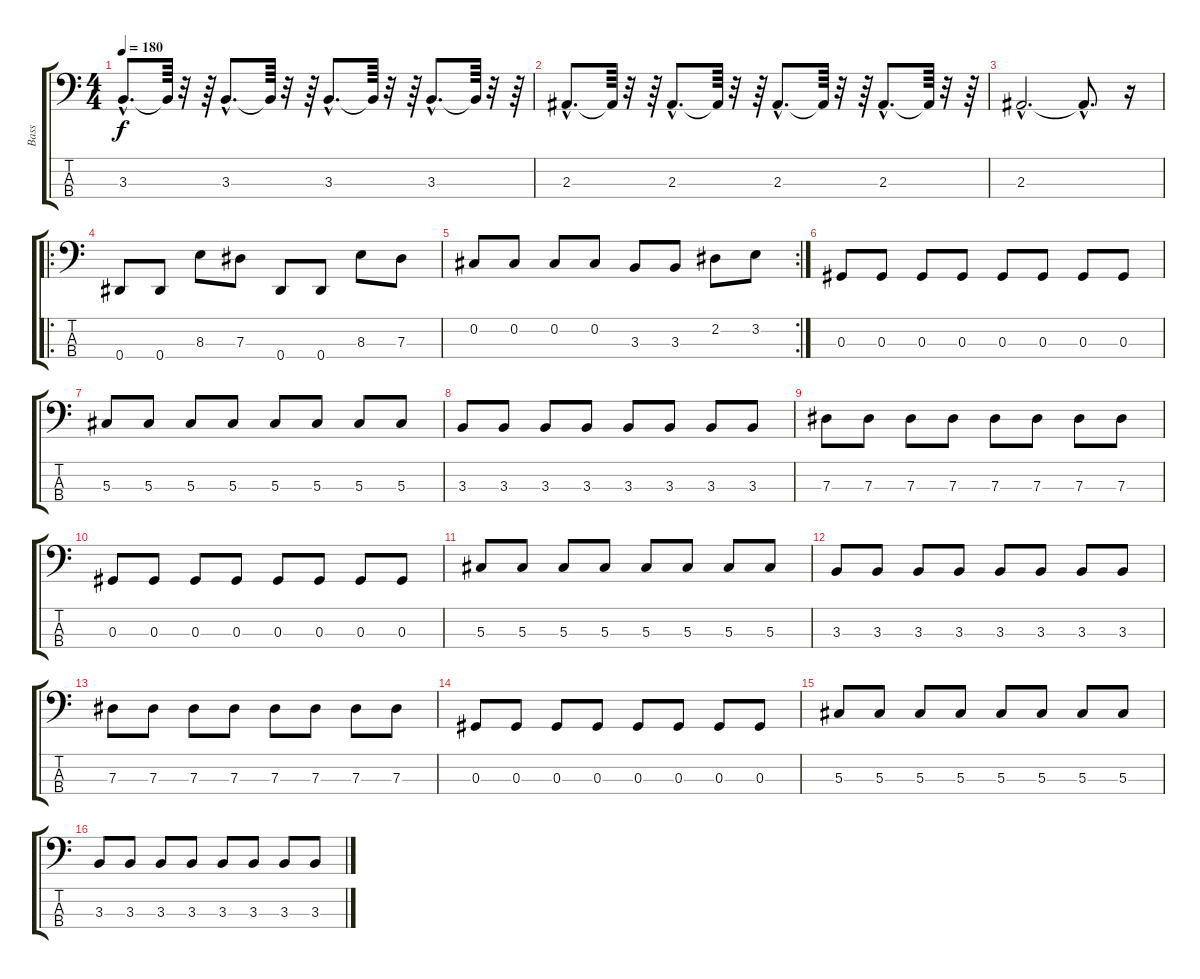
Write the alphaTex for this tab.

\track ("Bass" "Bass") {instrument electricbasspick}
\staff {score tabs}
\tuning (Gb2 Db2 Ab1 Eb1) {hide}
\ts (4 4)
\tempo 180
\clef f4
\ks c
3.3{hac}.8{d dy f} 3.3{t}.64 r.32 r.64 3.3{hac}.8{d} 3.3{t}.64 r.32 r.64 3.3{hac}.8{d} 3.3{t}.64 r.32 r.64 3.3{hac}.8{d} 3.3{t}.64 r.32 r.64 |
2.3{hac}.8{d} 2.3{t}.64 r.32 r.64 2.3{hac}.8{d} 2.3{t}.64 r.32 r.64 2.3{hac}.8{d} 2.3{t}.64 r.32 r.64 2.3{hac}.8{d} 2.3{t}.64 r.32 r.64 |
2.3{hac}.2{d} 2.3{hac t}.8{d} r.16 |
\ro
0.4.8 0.4.8 8.3.8 7.3.8 0.4.8 0.4.8 8.3.8 7.3.8 |
\rc 2
0.2.8 0.2.8 0.2.8 0.2.8 3.3.8 3.3.8 2.2.8 3.2.8 |
0.3.8 0.3.8 0.3.8 0.3.8 0.3.8 0.3.8 0.3.8 0.3.8 |
5.3.8 5.3.8 5.3.8 5.3.8 5.3.8 5.3.8 5.3.8 5.3.8 |
3.3.8 3.3.8 3.3.8 3.3.8 3.3.8 3.3.8 3.3.8 3.3.8 |
7.3.8 7.3.8 7.3.8 7.3.8 7.3.8 7.3.8 7.3.8 7.3.8 |
0.3.8 0.3.8 0.3.8 0.3.8 0.3.8 0.3.8 0.3.8 0.3.8 |
5.3.8 5.3.8 5.3.8 5.3.8 5.3.8 5.3.8 5.3.8 5.3.8 |
3.3.8 3.3.8 3.3.8 3.3.8 3.3.8 3.3.8 3.3.8 3.3.8 |
7.3.8 7.3.8 7.3.8 7.3.8 7.3.8 7.3.8 7.3.8 7.3.8 |
0.3.8 0.3.8 0.3.8 0.3.8 0.3.8 0.3.8 0.3.8 0.3.8 |
5.3.8 5.3.8 5.3.8 5.3.8 5.3.8 5.3.8 5.3.8 5.3.8 |
3.3.8 3.3.8 3.3.8 3.3.8 3.3.8 3.3.8 3.3.8 3.3.8
